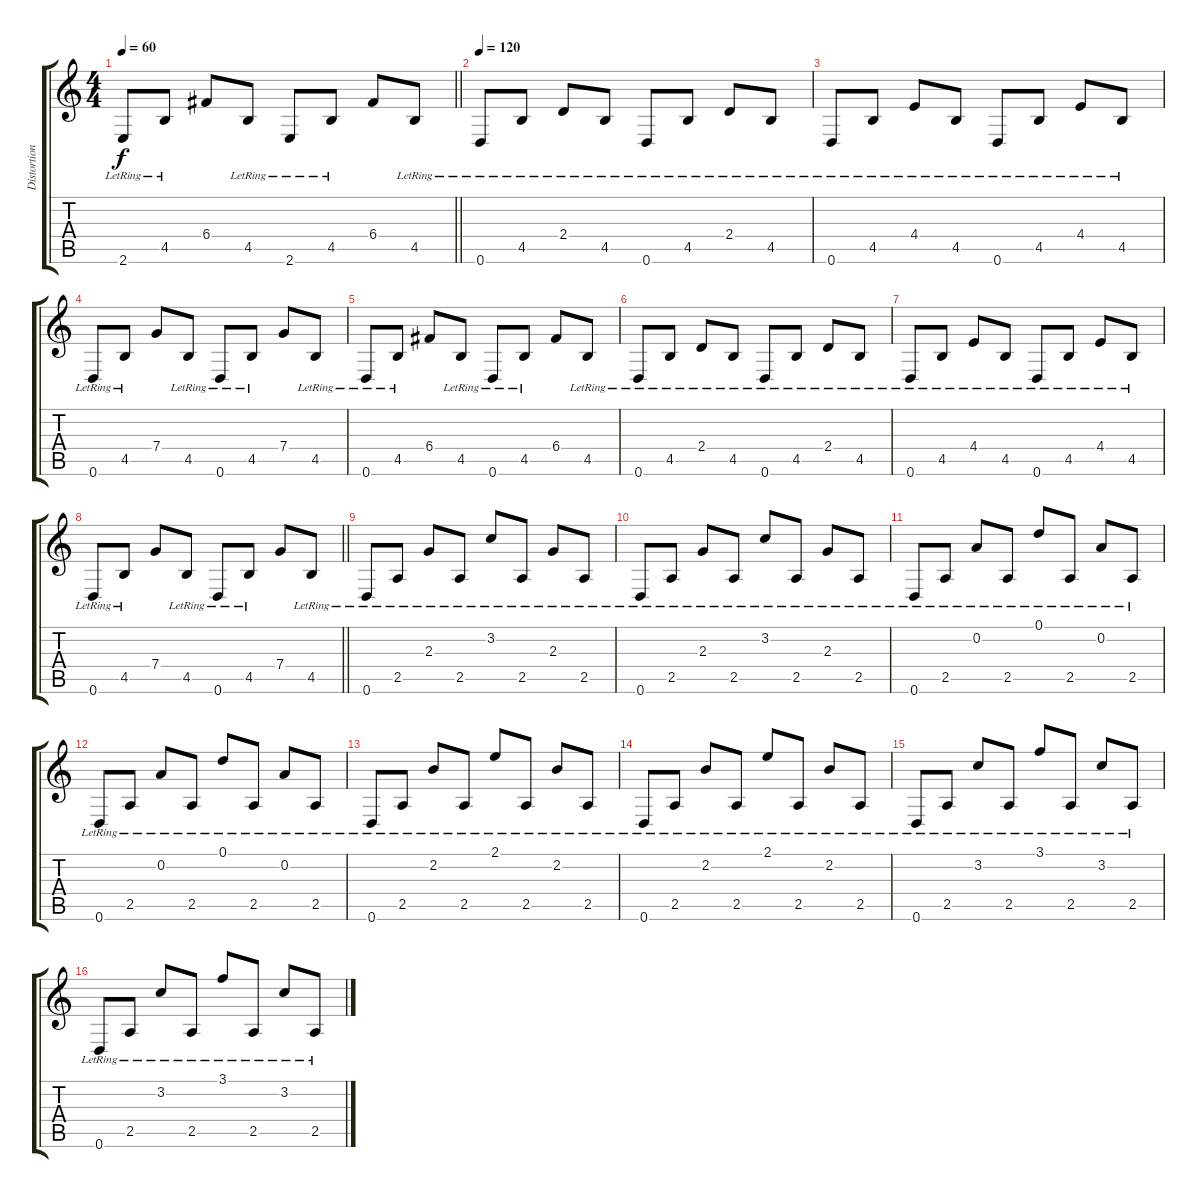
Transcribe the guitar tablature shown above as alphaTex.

\track ("Distortion Guitar" "Distortion") {instrument distortionguitar}
\staff {score tabs}
\tuning (D4 A3 F3 C3 G2 D2) {hide}
\ts (4 4)
\tempo 60
\clef g2
\barLineRight lightlight
\ks c
2.6{lr}.8{dy f} 4.5{lr}.8 6.4.8 4.5{lr}.8 2.6{lr}.8 4.5{lr}.8 6.4.8 4.5{lr}.8 |
\tempo 120
0.6{lr}.8 4.5{lr}.8 2.4{lr}.8 4.5{lr}.8 0.6{lr}.8 4.5{lr}.8 2.4{lr}.8 4.5{lr}.8 |
0.6{lr}.8 4.5{lr}.8 4.4{lr}.8 4.5{lr}.8 0.6{lr}.8 4.5{lr}.8 4.4{lr}.8 4.5{lr}.8 |
0.6{lr}.8 4.5{lr}.8 7.4.8 4.5{lr}.8 0.6{lr}.8 4.5{lr}.8 7.4.8 4.5{lr}.8 |
0.6{lr}.8 4.5{lr}.8 6.4.8 4.5{lr}.8 0.6{lr}.8 4.5{lr}.8 6.4.8 4.5{lr}.8 |
0.6{lr}.8 4.5{lr}.8 2.4{lr}.8 4.5{lr}.8 0.6{lr}.8 4.5{lr}.8 2.4{lr}.8 4.5{lr}.8 |
0.6{lr}.8 4.5{lr}.8 4.4{lr}.8 4.5{lr}.8 0.6{lr}.8 4.5{lr}.8 4.4{lr}.8 4.5{lr}.8 |
\barLineRight lightlight
0.6{lr}.8 4.5{lr}.8 7.4.8 4.5{lr}.8 0.6{lr}.8 4.5{lr}.8 7.4.8 4.5{lr}.8 |
0.6{lr}.8 2.5{lr}.8 2.3{lr}.8 2.5{lr}.8 3.2{lr}.8 2.5{lr}.8 2.3{lr}.8 2.5{lr}.8 |
0.6{lr}.8 2.5{lr}.8 2.3{lr}.8 2.5{lr}.8 3.2{lr}.8 2.5{lr}.8 2.3{lr}.8 2.5{lr}.8 |
0.6{lr}.8 2.5{lr}.8 0.2{lr}.8 2.5{lr}.8 0.1{lr}.8 2.5{lr}.8 0.2{lr}.8 2.5{lr}.8 |
0.6{lr}.8 2.5{lr}.8 0.2{lr}.8 2.5{lr}.8 0.1{lr}.8 2.5{lr}.8 0.2{lr}.8 2.5{lr}.8 |
0.6{lr}.8 2.5{lr}.8 2.2{lr}.8 2.5{lr}.8 2.1{lr}.8 2.5{lr}.8 2.2{lr}.8 2.5{lr}.8 |
0.6{lr}.8 2.5{lr}.8 2.2{lr}.8 2.5{lr}.8 2.1{lr}.8 2.5{lr}.8 2.2{lr}.8 2.5{lr}.8 |
0.6{lr}.8 2.5{lr}.8 3.2{lr}.8 2.5{lr}.8 3.1{lr}.8 2.5{lr}.8 3.2{lr}.8 2.5{lr}.8 |
0.6{lr}.8 2.5{lr}.8 3.2{lr}.8 2.5{lr}.8 3.1{lr}.8 2.5{lr}.8 3.2{lr}.8 2.5{lr}.8
